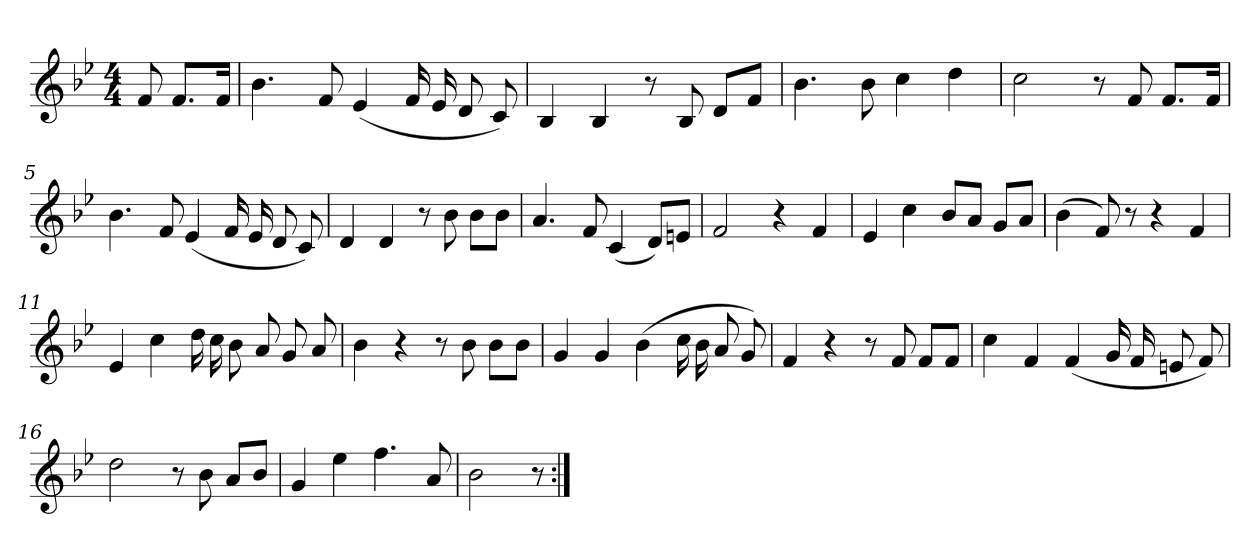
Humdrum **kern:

**kern
*part1
*staff1
*clefG2
*k[b-e-]
*B-:
*M4/4
*MM120
=
8f
8.f/L
16f/Jk
=1
4.b-
8f
(4e-
16f
16e-
8d
8c)
=2
4B-
4B-
8r
8B-
8d/L
8f/J
=3
4.b-
8b-
4cc
4dd
=4
2cc
8r
8f
8.f/L
16f/Jk
=5
4.b-
8f
(4e-
16f
16e-
8d
8c)
=6
4d
4d
8r
8b-
8b-\L
8b-\J
=7
4.a
8f
(4c
8d/L)
8en/J
=8
2f
4r
4f
=9
4e-
4cc
8b-/L
8a/J
8g/L
8a/J
=10
(4b-
8f)
8r
4r
4f
=11
4e-
4cc
16dd
16cc
8b-
8a
8g
8a
=12
4b-
4r
8r
8b-
8b-\L
8b-\J
=13
4g
4g
(4b-
16cc
16b-
8a
8g)
=14
4f
4r
8r
8f
8f/L
8f/J
=15
4cc
4f
(4f
16g
16f
8en
8f)
=16
2dd
8r
8b-
8a/L
8b-/J
=17
4g
4ee-
4.ff
8a
=18
2b-
8r
=:|!
*-
